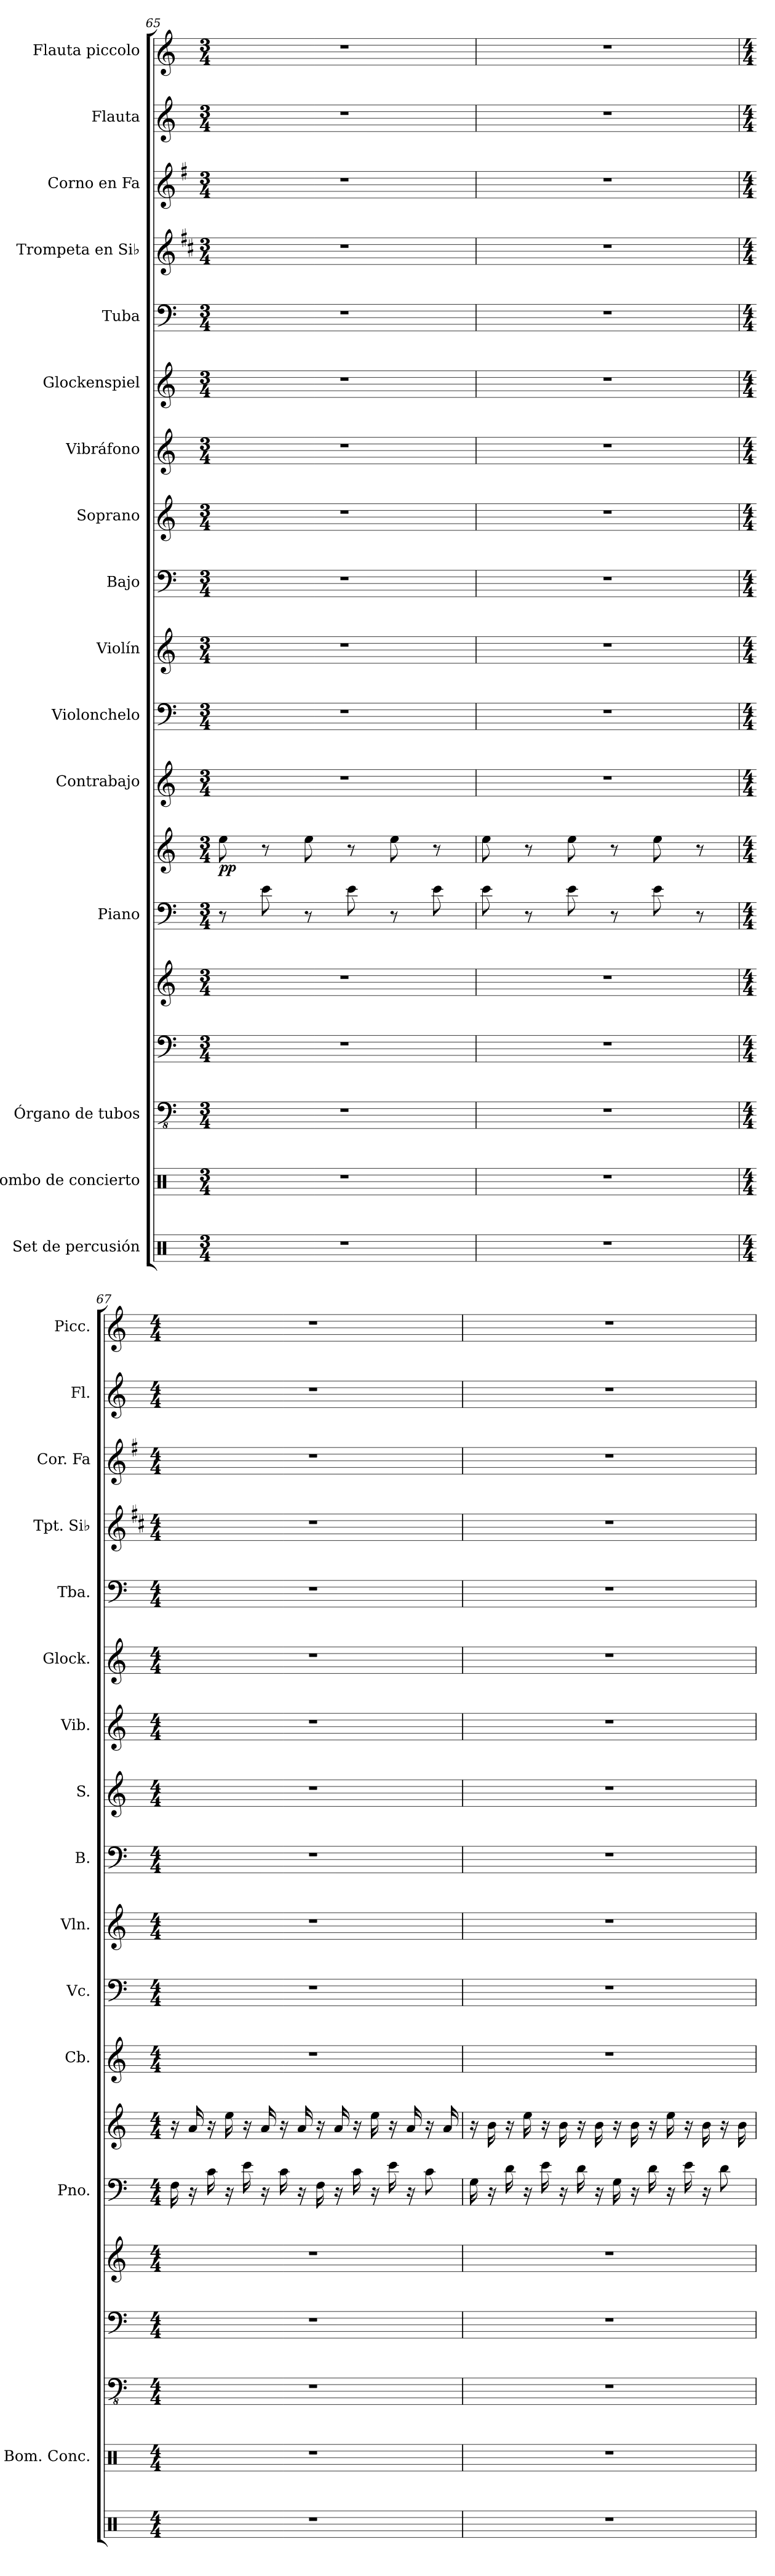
**kern	**kern	**kern	**kern	**kern	**kern	**kern	**dynam	**kern	**kern	**kern	**kern	**kern	**kern	**kern	**kern	**kern	**kern	**kern	**kern
*part16	*part15	*part14	*part14	*part14	*part13	*part13	*part13	*part12	*part11	*part10	*part9	*part8	*part7	*part6	*part5	*part4	*part3	*part2	*part1
*staff19	*staff18	*staff17	*staff16	*staff15	*staff14	*staff13	*staff13/14	*staff12	*staff11	*staff10	*staff9	*staff8	*staff7	*staff6	*staff5	*staff4	*staff3	*staff2	*staff1
*I"Set de percusión	*I"Bombo de concierto	*I"Órgano de tubos	*	*	*I"Piano	*	*	*I"Contrabajo	*I"Violonchelo	*I"Violín	*I"Bajo	*I"Soprano	*I"Vibráfono	*I"Glockenspiel	*I"Tuba	*I"Trompeta en Si♭	*I"Corno en Fa	*I"Flauta	*I"Flauta piccolo
*	*I'Bom. Conc.	*	*	*	*I'Pno.	*	*	*I'Cb.	*I'Vc.	*I'Vln.	*I'B.	*I'S.	*I'Vib.	*I'Glock.	*I'Tba.	*I'Tpt. Si♭	*I'Cor. Fa	*I'Fl.	*I'Picc.
*clefX	*clefX	*clefFv4	*clefF4	*clefG2	*clefF4	*clefG2	*	*clefG2	*clefF4	*clefG2	*clefF4	*clefG2	*clefG2	*clefG2	*clefF4	*clefG2	*clefG2	*clefG2	*clefG2
*	*	*	*	*	*	*	*	*ITrd7c12	*	*	*	*	*	*ITrd-14c-24	*	*ITrd1c2	*ITrd4c7	*	*ITrd-7c-12
*k[]	*k[]	*k[]	*k[]	*k[]	*k[]	*k[]	*	*k[]	*k[]	*k[]	*k[]	*k[]	*k[]	*k[]	*k[]	*k[]	*k[]	*k[]	*k[]
*M3/4	*M3/4	*M3/4	*M3/4	*M3/4	*M3/4	*M3/4	*	*M3/4	*M3/4	*M3/4	*M3/4	*M3/4	*M3/4	*M3/4	*M3/4	*M3/4	*M3/4	*M3/4	*M3/4
=65	=65	=65	=65	=65	=65	=65	=65	=65	=65	=65	=65	=65	=65	=65	=65	=65	=65	=65	=65
!	!	!	!	!	!	!	!LO:DY:b	!	!	!	!	!	!	!	!	!	!	!	!
2.r	2.r	2.r	2.r	2.r	8r	8ee\	pp	2.r	2.r	2.r	2.r	2.r	2.r	2.r	2.r	2.r	2.r	2.r	2.r
.	.	.	.	.	8e\	8r	.	.	.	.	.	.	.	.	.	.	.	.	.
.	.	.	.	.	8r	8ee\	.	.	.	.	.	.	.	.	.	.	.	.	.
.	.	.	.	.	8e\	8r	.	.	.	.	.	.	.	.	.	.	.	.	.
.	.	.	.	.	8r	8ee\	.	.	.	.	.	.	.	.	.	.	.	.	.
.	.	.	.	.	8e\	8r	.	.	.	.	.	.	.	.	.	.	.	.	.
=66	=66	=66	=66	=66	=66	=66	=66	=66	=66	=66	=66	=66	=66	=66	=66	=66	=66	=66	=66
2.r	2.r	2.r	2.r	2.r	8e\	8ee\	.	2.r	2.r	2.r	2.r	2.r	2.r	2.r	2.r	2.r	2.r	2.r	2.r
.	.	.	.	.	8r	8r	.	.	.	.	.	.	.	.	.	.	.	.	.
.	.	.	.	.	8e\	8ee\	.	.	.	.	.	.	.	.	.	.	.	.	.
.	.	.	.	.	8r	8r	.	.	.	.	.	.	.	.	.	.	.	.	.
.	.	.	.	.	8e\	8ee\	.	.	.	.	.	.	.	.	.	.	.	.	.
.	.	.	.	.	8r	8r	.	.	.	.	.	.	.	.	.	.	.	.	.
!!LO:PB:g=z
=67	=67	=67	=67	=67	=67	=67	=67	=67	=67	=67	=67	=67	=67	=67	=67	=67	=67	=67	=67
*M4/4	*M4/4	*M4/4	*M4/4	*M4/4	*M4/4	*M4/4	*	*M4/4	*M4/4	*M4/4	*M4/4	*M4/4	*M4/4	*M4/4	*M4/4	*M4/4	*M4/4	*M4/4	*M4/4
1r	1r	1r	1r	1r	16F\	16r	.	1r	1r	1r	1r	1r	1r	1r	1r	1r	1r	1r	1r
.	.	.	.	.	16r	16a/	.	.	.	.	.	.	.	.	.	.	.	.	.
.	.	.	.	.	16c\	16r	.	.	.	.	.	.	.	.	.	.	.	.	.
.	.	.	.	.	16r	16ee\	.	.	.	.	.	.	.	.	.	.	.	.	.
.	.	.	.	.	16e\	16r	.	.	.	.	.	.	.	.	.	.	.	.	.
.	.	.	.	.	16r	16a/	.	.	.	.	.	.	.	.	.	.	.	.	.
.	.	.	.	.	16c\	16r	.	.	.	.	.	.	.	.	.	.	.	.	.
.	.	.	.	.	16r	16a/	.	.	.	.	.	.	.	.	.	.	.	.	.
.	.	.	.	.	16F\	16r	.	.	.	.	.	.	.	.	.	.	.	.	.
.	.	.	.	.	16r	16a/	.	.	.	.	.	.	.	.	.	.	.	.	.
.	.	.	.	.	16c\	16r	.	.	.	.	.	.	.	.	.	.	.	.	.
.	.	.	.	.	16r	16ee\	.	.	.	.	.	.	.	.	.	.	.	.	.
.	.	.	.	.	16e\	16r	.	.	.	.	.	.	.	.	.	.	.	.	.
.	.	.	.	.	16r	16a/	.	.	.	.	.	.	.	.	.	.	.	.	.
.	.	.	.	.	8c\	16r	.	.	.	.	.	.	.	.	.	.	.	.	.
.	.	.	.	.	.	16a/	.	.	.	.	.	.	.	.	.	.	.	.	.
=68	=68	=68	=68	=68	=68	=68	=68	=68	=68	=68	=68	=68	=68	=68	=68	=68	=68	=68	=68
1r	1r	1r	1r	1r	16G\	16r	.	1r	1r	1r	1r	1r	1r	1r	1r	1r	1r	1r	1r
.	.	.	.	.	16r	16b\	.	.	.	.	.	.	.	.	.	.	.	.	.
.	.	.	.	.	16d\	16r	.	.	.	.	.	.	.	.	.	.	.	.	.
.	.	.	.	.	16r	16ee\	.	.	.	.	.	.	.	.	.	.	.	.	.
.	.	.	.	.	16e\	16r	.	.	.	.	.	.	.	.	.	.	.	.	.
.	.	.	.	.	16r	16b\	.	.	.	.	.	.	.	.	.	.	.	.	.
.	.	.	.	.	16d\	16r	.	.	.	.	.	.	.	.	.	.	.	.	.
.	.	.	.	.	16r	16b\	.	.	.	.	.	.	.	.	.	.	.	.	.
.	.	.	.	.	16G\	16r	.	.	.	.	.	.	.	.	.	.	.	.	.
.	.	.	.	.	16r	16b\	.	.	.	.	.	.	.	.	.	.	.	.	.
.	.	.	.	.	16d\	16r	.	.	.	.	.	.	.	.	.	.	.	.	.
.	.	.	.	.	16r	16ee\	.	.	.	.	.	.	.	.	.	.	.	.	.
.	.	.	.	.	16e\	16r	.	.	.	.	.	.	.	.	.	.	.	.	.
.	.	.	.	.	16r	16b\	.	.	.	.	.	.	.	.	.	.	.	.	.
.	.	.	.	.	8d\	16r	.	.	.	.	.	.	.	.	.	.	.	.	.
.	.	.	.	.	.	16b\	.	.	.	.	.	.	.	.	.	.	.	.	.
=	=	=	=	=	=	=	=	=	=	=	=	=	=	=	=	=	=	=	=
*-	*-	*-	*-	*-	*-	*-	*-	*-	*-	*-	*-	*-	*-	*-	*-	*-	*-	*-	*-
